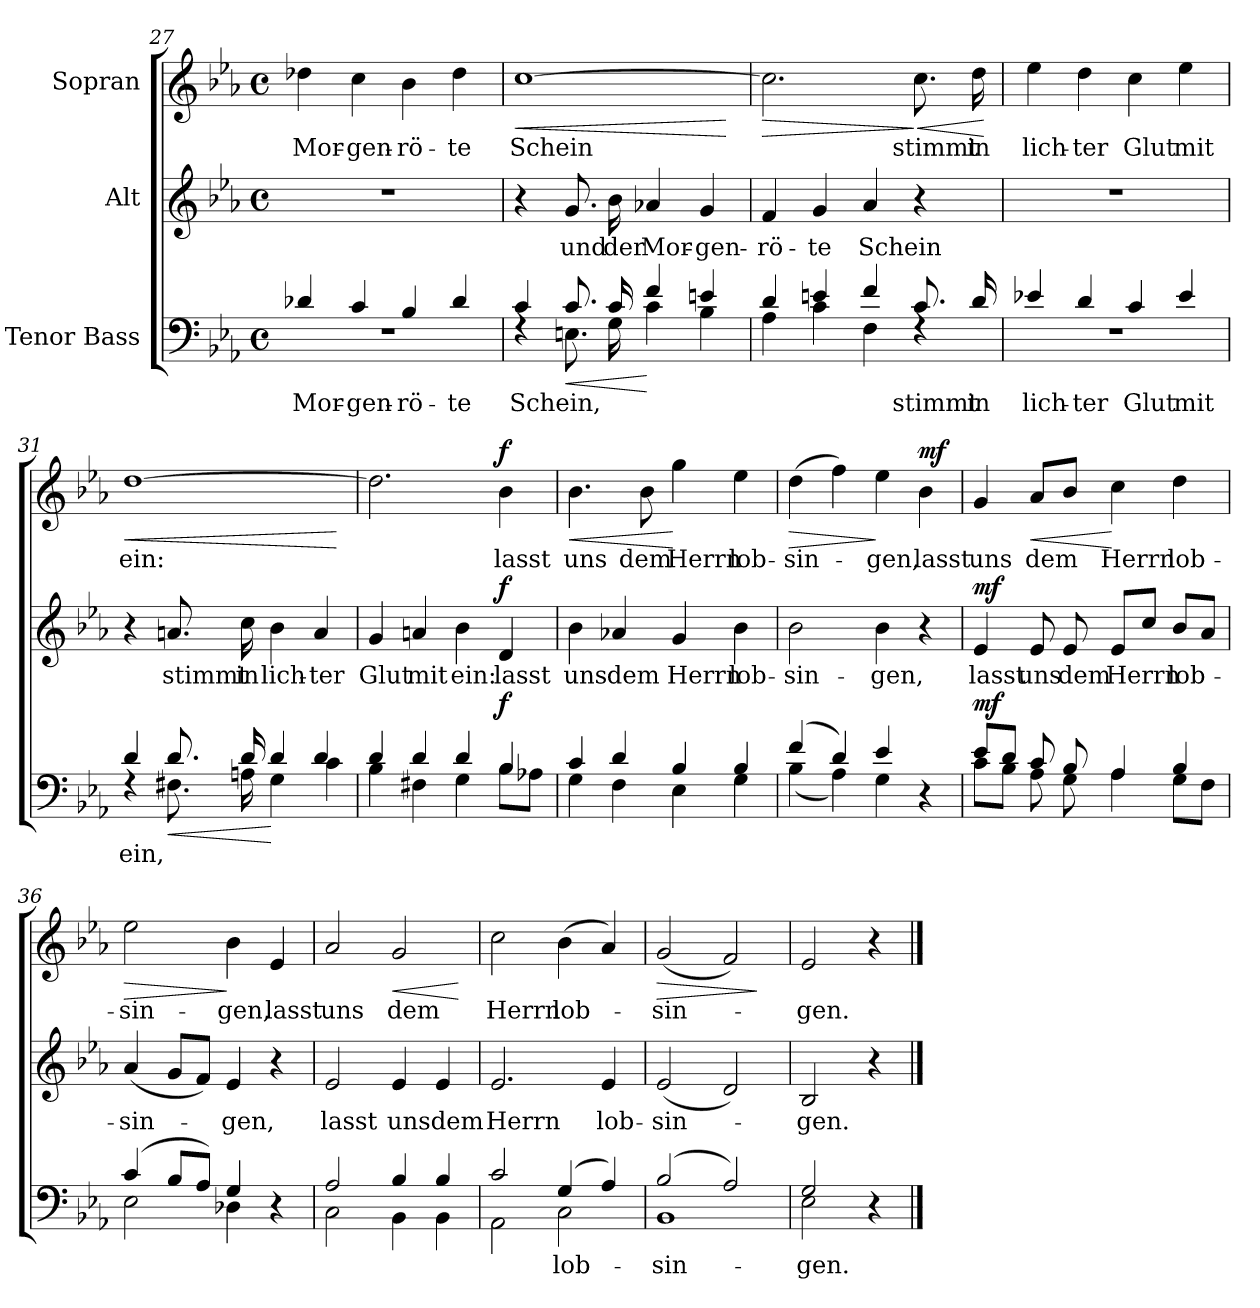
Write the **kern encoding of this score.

**kern	**text	**dynam	**kern	**text	**dynam	**kern	**text	**dynam
*part3	*part3	*part3	*part2	*part2	*part2	*part1	*part1	*part1
*staff3	*staff3	*staff3	*staff2	*staff2	*staff2	*staff1	*staff1	*staff1
*I"Tenor Bass	*	*	*I"Alt	*	*	*I"Sopran	*	*
*clefF4	*	*	*clefG2	*	*	*clefG2	*	*
*k[b-e-a-]	*	*	*k[b-e-a-]	*	*	*k[b-e-a-]	*	*
*M4/4	*	*	*M4/4	*	*	*M4/4	*	*
*met(c)	*	*	*met(c)	*	*	*met(c)	*	*
=27	=27	=27	=27	=27	=27	=27	=27	=27
!	!LO:LY:b	!	!	!	!	!	!LO:LY:b	!
*^	*	*	*	*	*	*	*	*
4d-X/	1rF	Mor-	.	1r	.	.	4dd-X\	Mor-	.
!	!	!LO:LY:b	!	!	!	!	!	!LO:LY:b	!
4c/	.	-gen-	.	.	.	.	4cc\	-gen-	.
!	!	!LO:LY:b	!	!	!	!	!	!LO:LY:b	!
4B-/	.	-rö-	.	.	.	.	4b-\	-rö-	.
!	!	!LO:LY:b	!	!	!	!	!	!LO:LY:b	!
4d-/	.	-te	.	.	.	.	4dd-\	-te	.
!!LO:LB:g=z
=28	=28	=28	=28	=28	=28	=28	=28	=28	=28
!	!	!LO:LY:b	!	!	!	!	!	!LO:LY:b	!LO:HP:b
4c/	4rF	Schein,	.	4r	.	.	[1cc	Schein	<
!	!	!	!LO:HP:b	!	!LO:LY:b	!	!	!	!
8.c/	8.En\	.	<	8.g/	und	.	.	.	.
!	!	!	!	!	!LO:LY:b	!	!	!	!
16c/	16G\	.	.	16b-\	der	.	.	.	.
!	!	!	!	!	!LO:LY:b	!	!	!	!
4f/	4c\	.	[	4a-X/	Mor-	.	.	.	.
!	!	!	!	!	!LO:LY:b	!	!	!	!
4en/	4B-\	.	.	4g/	-gen-	.	.	.	.
*v	*v	*	*	*	*	*	*	*	*
.	.	.	.	.	.	.	.	[
=29	=29	=29	=29	=29	=29	=29	=29	=29
*^	*	*	*	*	*	*	*	*
!	!	!	!	!	!LO:LY:b	!	!	!	!LO:HP:b
4d/	4A-\	.	.	4f/	-rö-	.	2.cc\]	.	>
!	!	!	!	!	!LO:LY:b	!	!	!	!
4en/	4c\	.	.	4g/	-te	.	.	.	.
!	!	!	!	!	!LO:LY:b	!	!	!	!
4f/	4F\	.	.	4a-/	Schein	.	.	.	.
!	!	!LO:LY:b	!	!	!	!	!	!LO:LY:b	!LO:HP:n=1:b
8.c/	4rF	stimmt	.	4r	.	.	8.cc\	stimmt	] <
!	!	!LO:LY:b	!	!	!	!	!	!LO:LY:b	!
16d/	.	in	.	.	.	.	16dd\	in	.
*v	*v	*	*	*	*	*	*	*	*
.	.	.	.	.	.	.	.	[
=30	=30	=30	=30	=30	=30	=30	=30	=30
!	!LO:LY:b	!	!	!	!	!	!LO:LY:b	!
*^	*	*	*	*	*	*	*	*
4e-X/	1rF	lich-	.	1r	.	.	4ee-\	lich-	.
!	!	!LO:LY:b	!	!	!	!	!	!LO:LY:b	!
4d/	.	-ter	.	.	.	.	4dd\	-ter	.
!	!	!LO:LY:b	!	!	!	!	!	!LO:LY:b	!
4c/	.	Glut	.	.	.	.	4cc\	Glut	.
!	!	!LO:LY:b	!	!	!	!	!	!LO:LY:b	!
4e-/	.	mit	.	.	.	.	4ee-\	mit	.
=31	=31	=31	=31	=31	=31	=31	=31	=31	=31
!	!	!LO:LY:b	!	!	!	!	!	!LO:LY:b	!LO:HP:b
4d/	4rF	ein,	.	4r	.	.	[1dd	ein:	<
!	!	!	!LO:HP:b	!	!LO:LY:b	!	!	!	!
8.d/	8.F#X\	.	<	8.an/	stimmt	.	.	.	.
!	!	!	!	!	!LO:LY:b	!	!	!	!
16d/	16An\	.	.	16cc\	in	.	.	.	.
!	!	!	!	!	!LO:LY:b	!	!	!	!
4d/	4G\	.	[	4b-\	lich-	.	.	.	.
!	!	!	!	!	!LO:LY:b	!	!	!	!
4d/	4c\	.	.	4a/	-ter	.	.	.	.
*v	*v	*	*	*	*	*	*	*	*
.	.	.	.	.	.	.	.	[
!!LO:LB:g=z
=32	=32	=32	=32	=32	=32	=32	=32	=32
*^	*	*	*	*	*	*	*	*
!	!	!	!	!	!LO:LY:b	!	!	!	!
4d/	4B-\	.	.	4g/	Glut	.	2.dd\]	.	.
!	!	!	!	!	!LO:LY:b	!	!	!	!
4d/	4F#X\	.	.	4an/	mit	.	.	.	.
!	!	!	!	!	!LO:LY:b	!	!	!	!
4d/	4G\	.	.	4b-\	ein:	.	.	.	.
!	!	!	!LO:DY:a	!	!LO:LY:b	!LO:DY:a	!	!LO:LY:b	!LO:DY:a
4B-/	8B-\L	.	f	4d/	lasst	f	4b-\	lasst	f
.	8A-X\J	.	.	.	.	.	.	.	.
=33	=33	=33	=33	=33	=33	=33	=33	=33	=33
!	!	!	!	!	!LO:LY:b	!	!	!LO:LY:b	!LO:HP:b
4c/	4G\	.	.	4b-\	uns	.	4.b-\	uns	<
!	!	!	!	!	!LO:LY:b	!	!	!	!
4d/	4F\	.	.	4a-X/	dem	.	.	.	.
!	!	!	!	!	!	!	!	!LO:LY:b	!
.	.	.	.	.	.	.	8b-\	dem	.
!	!	!	!	!	!LO:LY:b	!	!	!LO:LY:b	!
4B-/	4E-\	.	.	4g/	Herrn	.	4gg\	Herrn	[
!	!	!	!	!	!LO:LY:b	!	!	!LO:LY:b	!
4B-/	4G\	.	.	4b-\	lob-	.	4ee-\	lob-	.
=34	=34	=34	=34	=34	=34	=34	=34	=34	=34
!	!	!	!	!	!LO:LY:b	!	!	!LO:LY:b	!LO:HP:b
(4f/	(4B-\	.	.	2b-\	-sin-	.	(4dd\	-sin-	>
4d/)	4A-\)	.	.	.	.	.	4ff\)	.	.
!	!	!	!	!	!LO:LY:b	!	!	!LO:LY:b	!
4e-/	4G\	.	.	4b-\	-gen,	.	4ee-\	-gen,	]
!	!	!	!	!	!	!	!	!LO:LY:b	!LO:DY:a
4r	4ryy	.	.	4r	.	.	4b-\	lasst	mf
=35	=35	=35	=35	=35	=35	=35	=35	=35	=35
!	!	!	!LO:DY:a	!	!LO:LY:b	!LO:DY:a	!	!LO:LY:b	!
8e-/L	8c\L	.	mf	4e-/	lasst	mf	4g/	uns	.
8d/J	8B-\J	.	.	.	.	.	.	.	.
!	!	!	!	!	!LO:LY:b	!	!	!LO:LY:b	!LO:HP:b
8c/	8A-\	.	.	8e-/	uns	.	8a-/L	dem	<
!	!	!	!	!	!LO:LY:b	!	!	!	!
8B-/	8G\	.	.	8e-/	dem	.	8b-/J	.	.
!	!	!	!	!	!LO:LY:b	!	!	!LO:LY:b	!
4A-/	4A-\	.	.	8e-/L	Herrn	.	4cc\	Herrn	[
.	.	.	.	8cc/J	.	.	.	.	.
!	!	!	!	!	!LO:LY:b	!	!	!LO:LY:b	!
4B-/	8G\L	.	.	8b-/L	lob-	.	4dd\	lob-	.
.	8F\J	.	.	8a-/J	.	.	.	.	.
!!LO:LB:g=z
=36	=36	=36	=36	=36	=36	=36	=36	=36	=36
!	!	!	!	!	!LO:LY:b	!	!	!LO:LY:b	!LO:HP:b
(4c/	2E-\	.	.	(4a-/	-sin-	.	2ee-\	-sin-	>
8B-/L	.	.	.	8g/L	.	.	.	.	.
8A-/J)	.	.	.	8f/J)	.	.	.	.	.
!	!	!	!	!	!LO:LY:b	!	!	!LO:LY:b	!
4G/	4D-X\	.	.	4e-/	-gen,	.	4b-\	-gen,	]
!	!	!	!	!	!	!	!	!LO:LY:b	!
4r	4ryy	.	.	4r	.	.	4e-/	lasst	.
=37	=37	=37	=37	=37	=37	=37	=37	=37	=37
!	!	!	!	!	!LO:LY:b	!	!	!LO:LY:b	!
2A-/	2C\	.	.	2e-/	lasst	.	2a-/	uns	.
!	!	!	!	!	!LO:LY:b	!	!	!LO:LY:b	!LO:HP:b
4B-/	4BB-\	.	.	4e-/	uns	.	2g/	dem	<
!	!	!	!	!	!LO:LY:b	!	!	!	!
4B-/	4BB-\	.	.	4e-/	dem	.	.	.	.
*v	*v	*	*	*	*	*	*	*	*
.	.	.	.	.	.	.	.	[
=38	=38	=38	=38	=38	=38	=38	=38	=38
*^	*	*	*	*	*	*	*	*
!	!	!	!	!	!LO:LY:b	!	!	!LO:LY:b	!
2c/	2AA-\	.	.	2.e-/	Herrn	.	2cc\	Herrn	.
!	!	!LO:LY:b	!	!	!	!	!	!LO:LY:b	!
(4G/	2C\	lob-	.	.	.	.	(4b-\	-lob-	.
!	!	!	!	!	!LO:LY:b	!	!	!	!
4A-/)	.	.	.	4e-/	lob-	.	4a-/)	.	.
=39	=39	=39	=39	=39	=39	=39	=39	=39	=39
!	!	!LO:LY:b	!	!	!LO:LY:b	!	!	!LO:LY:b	!LO:HP:b
(2B-/	1BB-	-sin-	.	(2e-/	-sin-	.	(2g/	-sin-	>
2A-/)	.	.	.	2d/)	.	.	2f/)	.	.
*v	*v	*	*	*	*	*	*	*	*
.	.	.	.	.	.	.	.	]
=40	=40	=40	=40	=40	=40	=40	=40	=40
*^	*	*	*	*	*	*	*	*
!	!	!LO:LY:b	!	!	!LO:LY:b	!	!	!LO:LY:b	!
2G/	2E-\	-gen.	.	2B-/	-gen.	.	2e-/	-gen.	.
4r	4ryy	.	.	4r	.	.	4r	.	.
*v	*v	*	*	*	*	*	*	*	*
==	==	==	==	==	==	==	==	==
*-	*-	*-	*-	*-	*-	*-	*-	*-
